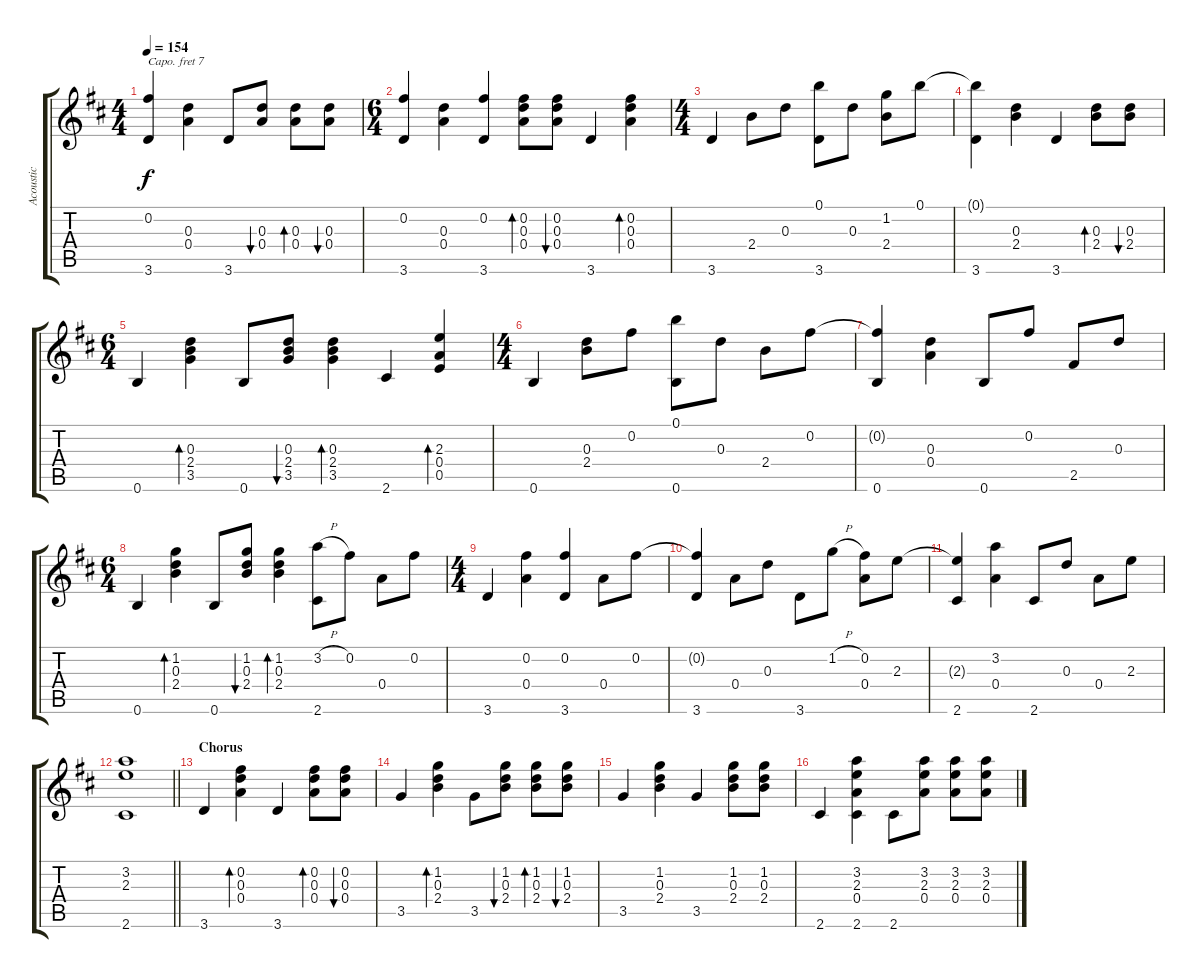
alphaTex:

\track ("Acoustic" "Acoustic") {instrument acousticguitarsteel}
\staff {score tabs}
\capo 7
\tuning (E4 B3 G3 D3 A2 E2) {hide}
\ts (4 4)
\tempo 154
\clef g2
\ks d
(0.2{t} 3.6).4{dy f} (0.3 0.4).4 3.6.8 (0.3 0.4).8{bu 30} (0.3 0.4).8{bd 30} (0.3 0.4).8{bu 30} |
\ts (6 4)
(0.2 3.6).4 (0.3 0.4).4 (0.2 3.6).4 (0.2 0.3 0.4).8{bd 30} (0.2 0.3 0.4).8{bu 30} 3.6.4 (0.2 0.3 0.4).4{bd 30} |
\ts (4 4)
3.6.4 2.4.8 0.3.8 (0.1 3.6).8 0.3.8 (1.2 2.4).8 0.1.8 |
(0.1{t} 3.6).4 (0.3 2.4).4 3.6.4 (0.3 2.4).8{bd 30} (0.3 2.4).8{bu 30} |
\ts (6 4)
0.6.4 (0.3 2.4 3.5).4{bd 30} 0.6.8 (0.3 2.4 3.5).8{bu 30} (0.3 2.4 3.5).4{bd 30} 2.6.4 (2.3 0.4 0.5).4{bd 30} |
\ts (4 4)
0.6.4 (0.3 2.4).8 0.2.8 (0.1 0.6).8 0.3.8 2.4.8 0.2.8 |
(0.2{t} 0.6).4 (0.3 0.4).4 0.6.8 0.2.8 2.5.8 0.3.8 |
\ts (6 4)
0.6.4 (1.2 0.3 2.4).4{bd 30} 0.6.8 (1.2 0.3 2.4).8{bu 30} (1.2 0.3 2.4).4{bd 30} (3.2{h} 2.6).8 0.2.8 0.4.8 0.2.8 |
\ts (4 4)
3.6.4 (0.2 0.4).4 (0.2 3.6).4 0.4.8 0.2.8 |
(0.2{t} 3.6).4 0.4.8 0.3.8 3.6.8 1.2{h}.8 (0.2 0.4).8 2.3.8 |
(2.3{t} 2.6).4 (3.2 0.4).4 2.6.8 0.3.8 0.4.8 2.3.8 |
\barLineRight lightlight
(3.2 2.3 2.6).1 |
\section ("" "Chorus")
3.6.4 (0.2 0.3 0.4).4{bd 60} 3.6.4 (0.2 0.3 0.4).8{bd 30} (0.2 0.3 0.4).8{bu 30} |
3.5.4 (1.2 0.3 2.4).4{bd 30} 3.5.8 (1.2 0.3 2.4).8{bu 30} (1.2 0.3 2.4).8{bd 30} (1.2 0.3 2.4).8{bu 30} |
3.5.4 (1.2 0.3 2.4).4 3.5.4 (1.2 0.3 2.4).8 (1.2 0.3 2.4).8 |
2.6.4 (3.2 2.3 0.4 2.6).4 2.6.8 (3.2 2.3 0.4).8 (3.2 2.3 0.4).8 (3.2 2.3 0.4).8
